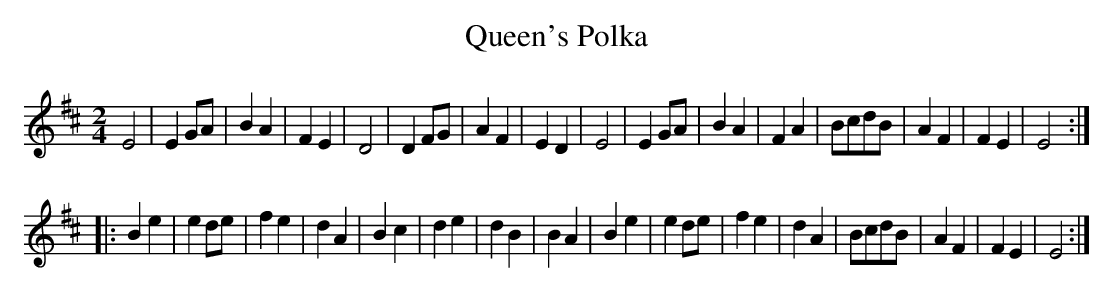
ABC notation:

X:1
T:Queen's Polka
M:2/4
L:1/8
K:D
E4 | E2GA | B2A2 | F2E2 | D4 | D2FG | A2F2 | E2D2| E4 | E2GA | B2A2 | F2A2 | BcdB | A2F2| F2E2 | E4 ::
B2e2 | e2de | f2 e2 | d2A2 | B2c2 | d2e2 | d2B2 | B2A2 | B2e2 | e2de | f2e2 | d2A2 | BcdB | A2F2 | F2E2 | E4 :|
